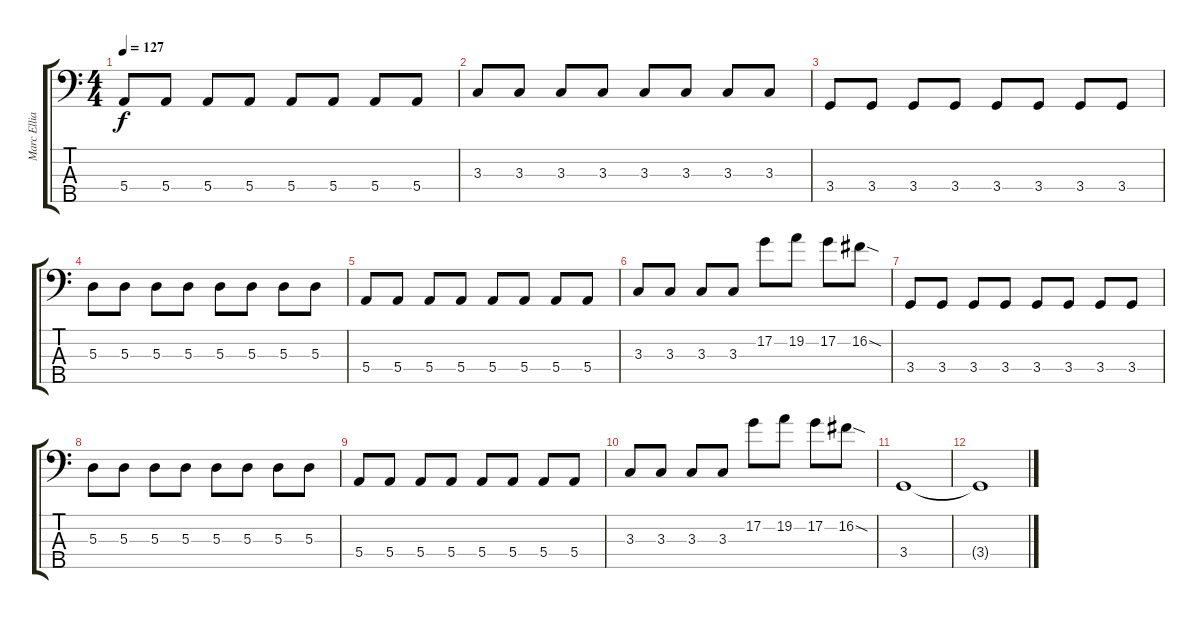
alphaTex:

\track ("Marc Elliard" "Marc Ellia") {instrument electricbassfinger}
\staff {score tabs}
\tuning (G2 D2 A1 E1 B0) {hide}
\ts (4 4)
\tempo 127
\clef f4
\ks c
5.4.8{dy f} 5.4.8 5.4.8 5.4.8 5.4.8 5.4.8 5.4.8 5.4.8 |
3.3.8 3.3.8 3.3.8 3.3.8 3.3.8 3.3.8 3.3.8 3.3.8 |
3.4.8 3.4.8 3.4.8 3.4.8 3.4.8 3.4.8 3.4.8 3.4.8 |
5.3.8 5.3.8 5.3.8 5.3.8 5.3.8 5.3.8 5.3.8 5.3.8 |
5.4.8 5.4.8 5.4.8 5.4.8 5.4.8 5.4.8 5.4.8 5.4.8 |
3.3.8 3.3.8 3.3.8 3.3.8 17.2.8 19.2.8 17.2.8 16.2{sod}.8 |
3.4.8 3.4.8 3.4.8 3.4.8 3.4.8 3.4.8 3.4.8 3.4.8 |
5.3.8 5.3.8 5.3.8 5.3.8 5.3.8 5.3.8 5.3.8 5.3.8 |
5.4.8 5.4.8 5.4.8 5.4.8 5.4.8 5.4.8 5.4.8 5.4.8 |
3.3.8 3.3.8 3.3.8 3.3.8 17.2.8 19.2.8 17.2.8 16.2{sod}.8 |
3.4.1 |
3.4{t}.1
